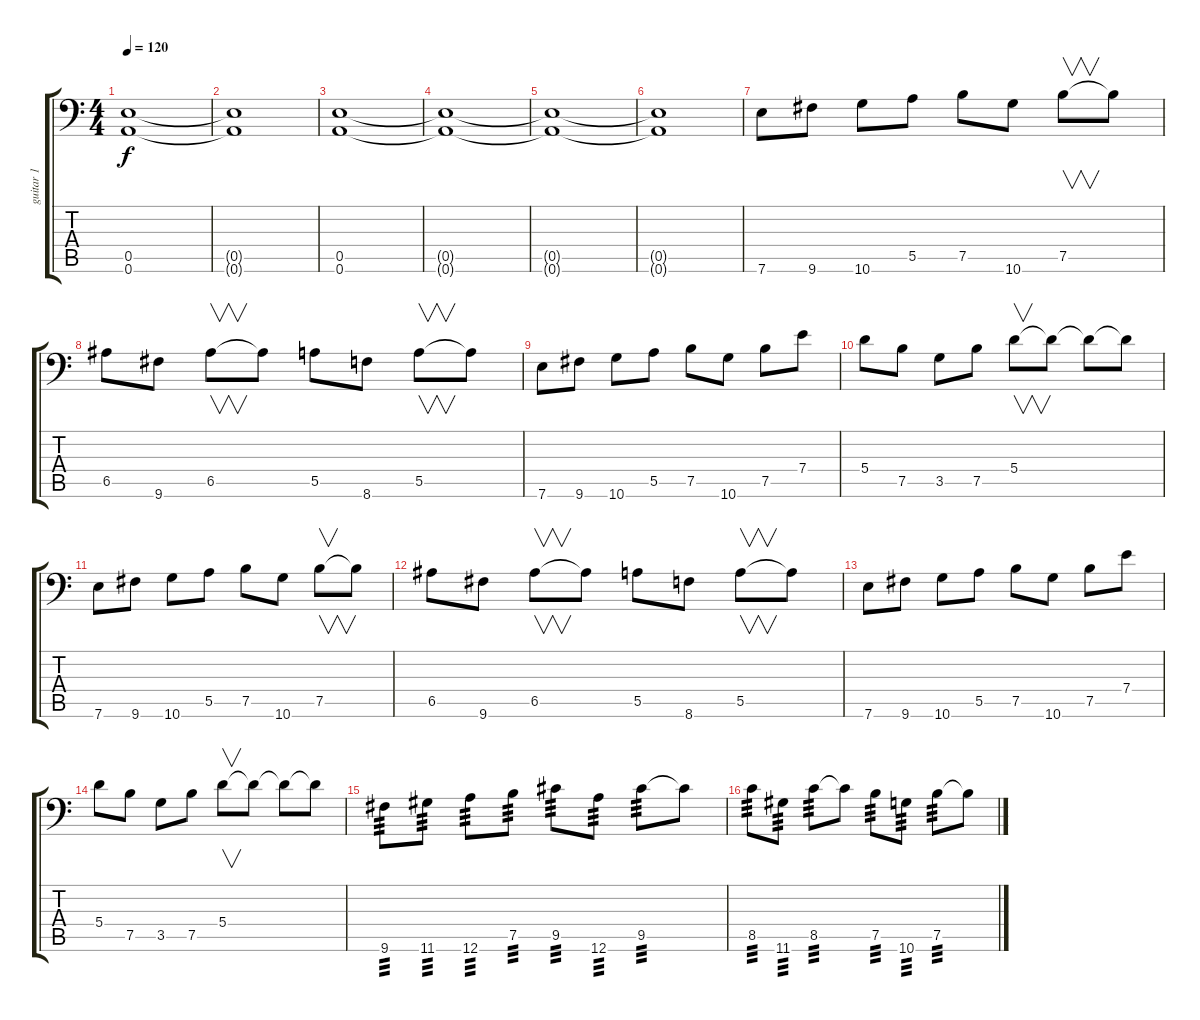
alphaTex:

\track ("guitar 1" "guitar 1") {instrument overdrivenguitar}
\staff {score tabs}
\tuning (B3 Gb3 D3 A2 E2 A1) {hide}
\ts (4 4)
\tempo 120
\clef f4
\ks c
(0.5{t} 0.6{t}).1{dy f} |
(0.5{t} 0.6{t}).1 |
(0.5 0.6).1 |
(0.5{t} 0.6{t}).1 |
(0.5{t} 0.6{t}).1 |
(0.5{t} 0.6{t}).1 |
7.6.8 9.6.8 10.6.8 5.5.8 7.5.8 10.6.8 7.5.8{v} 7.5{t}.8 |
6.5.8 9.6.8 6.5.8{v} 6.5{t}.8 5.5.8 8.6.8 5.5.8{v} 5.5{t}.8 |
7.6.8 9.6.8 10.6.8 5.5.8 7.5.8 10.6.8 7.5.8 7.4.8 |
5.4.8 7.5.8 3.5.8 7.5.8 5.4.8{v} 5.4{t}.8 5.4{t}.8 5.4{t}.8 |
7.6.8 9.6.8 10.6.8 5.5.8 7.5.8 10.6.8 7.5.8{v} 7.5{t}.8 |
6.5.8 9.6.8 6.5.8{v} 6.5{t}.8 5.5.8 8.6.8 5.5.8{v} 5.5{t}.8 |
7.6.8 9.6.8 10.6.8 5.5.8 7.5.8 10.6.8 7.5.8 7.4.8 |
5.4.8 7.5.8 3.5.8 7.5.8 5.4.8{v} 5.4{t}.8 5.4{t}.8 5.4{t}.8 |
9.6.8{tp 3} 11.6.8{tp 3} 12.6.8{tp 3} 7.5.8{tp 3} 9.5.8{tp 3} 12.6.8{tp 3} 9.5.8{tp 3} 9.5{t}.8 |
8.5.8{tp 3} 11.6.8{tp 3} 8.5.8{tp 3} 8.5{t}.8 7.5.8{tp 3} 10.6.8{tp 3} 7.5.8{tp 3} 7.5{t}.8
